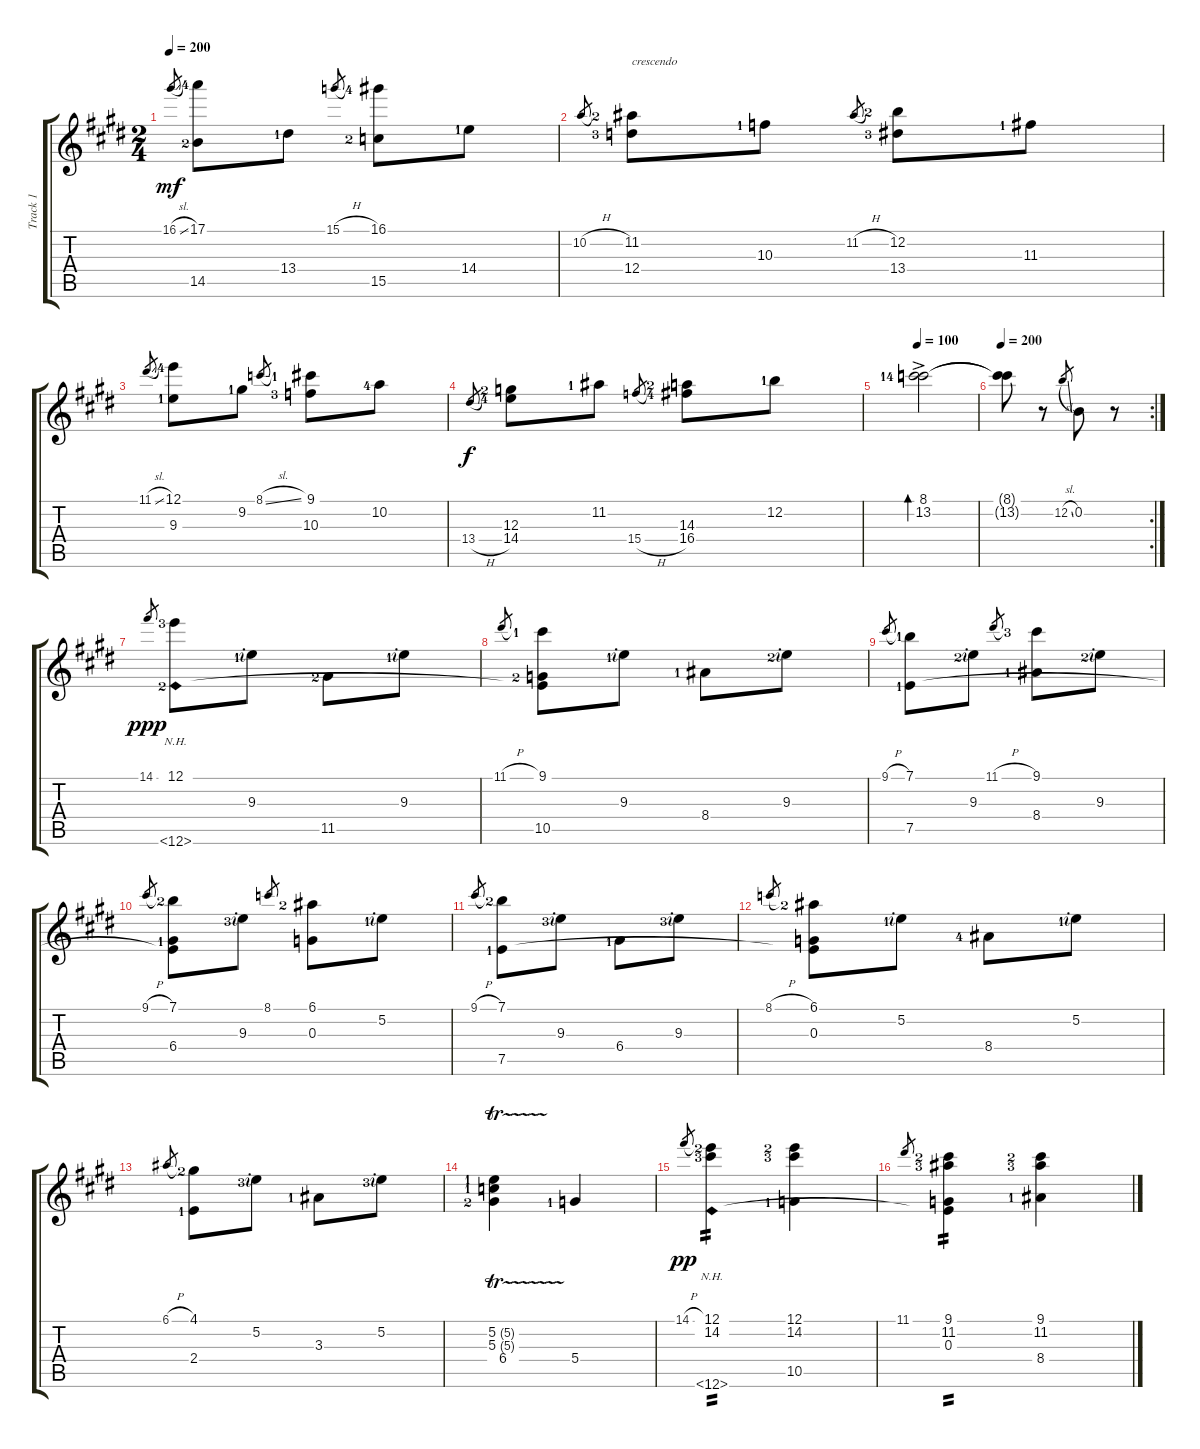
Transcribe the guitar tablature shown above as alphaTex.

\track ("Track 1" "Track 1") {instrument acousticguitarnylon}
\staff {score tabs}
\tuning (E4 B3 G3 D3 A2 E2) {hide}
\ts (2 4)
\tempo 200
\clef g2
\ks e
16.1{sl}.8{gr dy mf} (17.1{lf 5} 14.5{lf 3}).8 13.4{lf 2}.8 15.1{h}.8{gr} (16.1{lf 5} 15.5{lf 3}).8 14.4{lf 2}.8 |
10.2{h}.8{gr} (11.2{lf 3} 12.4{lf 4}).8{txt "crescendo"} 10.3{lf 2}.8 11.2{h}.8{gr} (12.2{lf 3} 13.4{lf 4}).8 11.3{lf 2}.8 |
11.1{sl}.8{gr} (12.1{lf 5} 9.3{lf 2}).8 9.2{lf 2}.8 8.1{sl}.8{gr} (9.1{lf 2} 10.3{lf 4}).8 10.2{lf 5}.8 |
13.4{h}.8{gr dy f} (12.3{lf 3} 14.4{lf 5}).8 11.2{lf 2}.8 15.4{h}.8{gr} (14.3{lf 3} 16.4{lf 5}).8 12.2{lf 2}.8 |
\tempo 100
(8.1{ac lf 2} 13.2{ac lf 5}).2{bd 240} |
\rc 2
\tempo 200
(8.1{t} 13.2{t}).8 r.8 12.2{sl}.8{gr} 0.2.8 r.8 |
14.1.8{gr dy ppp} (12.1{lf 4} 12.6{nh lf 3}).8 9.3{lf 2 rf 2}.8 11.5{lf 3}.8 9.3{lf 2 rf 2}.8 |
11.1{h}.8{gr} (9.1{lf 2} 10.5{lf 3} 12.6{t}).8 9.3{lf 2 rf 2}.8 8.4{lf 2}.8 9.3{lf 3 rf 2}.8 |
9.1{h}.8{gr} (7.1{lf 2} 7.5{lf 2}).8 9.3{lf 3 rf 2}.8 11.1{h}.8{gr} (9.1{lf 4} 8.4{lf 2}).8 9.3{lf 3 rf 2}.8 |
9.1{h}.8{gr} (7.1{lf 3} 6.4{lf 2} 7.5{t}).8 9.3{lf 4 rf 2}.8 8.1.8{gr} (6.1{lf 3} 0.3).8 5.2{lf 2 rf 2}.8 |
9.1{h}.8{gr} (7.1{lf 3} 7.5{lf 2}).8 9.3{lf 4 rf 2}.8 6.4{lf 2}.8 9.3{lf 4 rf 2}.8 |
8.1{h}.8{gr} (6.1{lf 3} 0.3 7.5{t}).8 5.2{lf 2 rf 2}.8 8.4{lf 5}.8 5.2{lf 2 rf 2}.8 |
6.1{h}.8{gr} (4.1{lf 3} 2.4{lf 2}).8 5.2{lf 4 rf 2}.8 3.3{lf 2}.8 5.2{lf 4 rf 2}.8 |
(5.2{tr (5 16) lf 2} 5.3{tr (5 16) lf 2} 6.4{lf 3}).4 5.4{lf 2}.4 |
14.1{h}.8{gr dy pp} (12.1{lf 3} 14.2{lf 4} 12.6{nh}).4{tp 2} (12.1{lf 3} 14.2{lf 4} 10.5{lf 2}).4 |
11.1.8{gr} (9.1{lf 3} 11.2{lf 4} 0.3 12.6{t}).4{tp 2} (9.1{lf 3} 11.2{lf 4} 8.4{lf 2}).4
